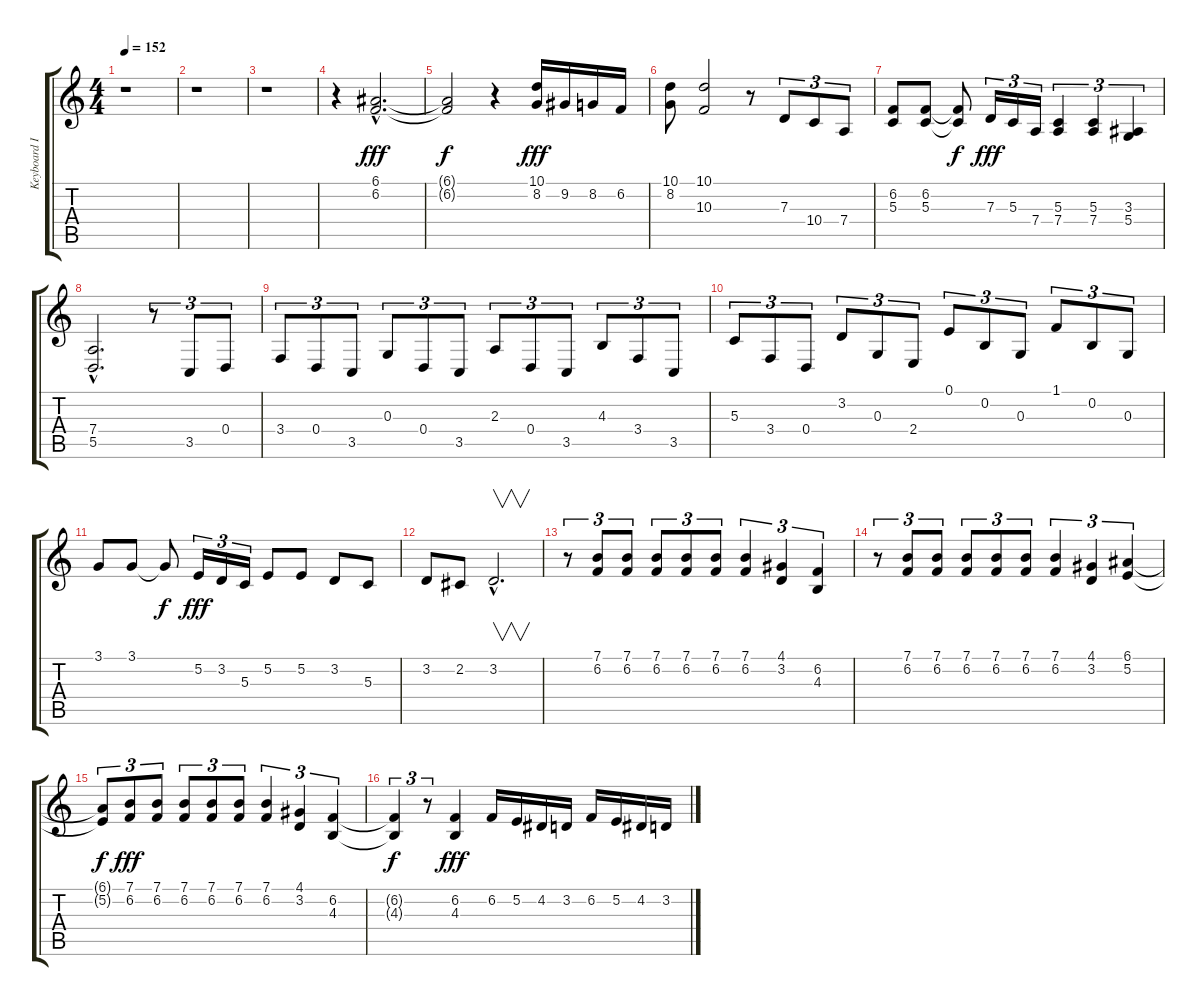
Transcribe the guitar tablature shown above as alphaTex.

\track ("Keyboard I" "Keyboard I") {instrument pad3polysynth}
\staff {score tabs}
\tuning (E4 B3 G3 D3 A2 E2) {hide}
\ts (4 4)
\tempo 152
\clef g2
\ks c
r.1{dy ff} |
r.1 |
r.1 |
r.4 (6.1{hac} 6.2{hac}).2{d dy fff volume 16 balance 8 instrument churchorgan} |
(6.1{t} 6.2{t}).2{dy f} r.4 (10.1 8.2).16{dy fff instrument churchorgan} 9.2.16 8.2.16 6.2.16 |
(10.1 8.2).8{instrument churchorgan} (10.1 10.3).2 r.8 7.3.8{tu (3 2)} 10.4.8{tu (3 2)} 7.4.8{tu (3 2)} |
(6.2 5.3).8{instrument churchorgan} (6.2 5.3).8 (6.2{t} 5.3{t}).8{dy f} 7.3.16{tu (3 2) dy fff} 5.3.16{tu (3 2)} 7.4.16{tu (3 2)} (5.3 7.4).4{tu (3 2)} (5.3 7.4).4{tu (3 2)} (3.3 5.4).4{tu (3 2)} |
(7.4{hac} 5.5{hac}).2{d instrument churchorgan} r.8{tu (3 2)} 3.5.8{tu (3 2)} 0.4.8{tu (3 2)} |
3.4.8{tu (3 2) instrument churchorgan} 0.4.8{tu (3 2)} 3.5.8{tu (3 2)} 0.3.8{tu (3 2)} 0.4.8{tu (3 2)} 3.5.8{tu (3 2)} 2.3.8{tu (3 2)} 0.4.8{tu (3 2)} 3.5.8{tu (3 2)} 4.3.8{tu (3 2)} 3.4.8{tu (3 2)} 3.5.8{tu (3 2)} |
5.3.8{tu (3 2) instrument churchorgan} 3.4.8{tu (3 2)} 0.4.8{tu (3 2)} 3.2.8{tu (3 2)} 0.3.8{tu (3 2)} 2.4.8{tu (3 2)} 0.1.8{tu (3 2)} 0.2.8{tu (3 2)} 0.3.8{tu (3 2)} 1.1.8{tu (3 2)} 0.2.8{tu (3 2)} 0.3.8{tu (3 2)} |
3.1.8{instrument churchorgan} 3.1.8 3.1{t}.8{dy f} 5.2.16{tu (3 2) dy fff} 3.2.16{tu (3 2)} 5.3.16{tu (3 2)} 5.2.8 5.2.8 3.2.8 5.3.8 |
3.2.8{instrument churchorgan} 2.2.8 3.2{hac}.2{v d} |
r.8{tu (3 2) instrument churchorgan} (7.1 6.2).8{tu (3 2)} (7.1 6.2).8{tu (3 2)} (7.1 6.2).8{tu (3 2)} (7.1 6.2).8{tu (3 2)} (7.1 6.2).8{tu (3 2)} (7.1 6.2).4{tu (3 2)} (4.1 3.2).4{tu (3 2)} (6.2 4.3).4{tu (3 2)} |
r.8{tu (3 2) instrument churchorgan} (7.1 6.2).8{tu (3 2)} (7.1 6.2).8{tu (3 2)} (7.1 6.2).8{tu (3 2)} (7.1 6.2).8{tu (3 2)} (7.1 6.2).8{tu (3 2)} (7.1 6.2).4{tu (3 2)} (4.1 3.2).4{tu (3 2)} (6.1 5.2).4{tu (3 2)} |
(6.1{t} 5.2{t}).8{tu (3 2) dy f instrument churchorgan} (7.1 6.2).8{tu (3 2) dy fff} (7.1 6.2).8{tu (3 2)} (7.1 6.2).8{tu (3 2)} (7.1 6.2).8{tu (3 2)} (7.1 6.2).8{tu (3 2)} (7.1 6.2).4{tu (3 2)} (4.1 3.2).4{tu (3 2)} (6.2 4.3).4{tu (3 2)} |
(6.2{t} 4.3{t}).4{tu (3 2) dy f instrument churchorgan} r.8{tu (3 2)} (6.2 4.3).4{dy fff} 6.2.16 5.2.16 4.2.16 3.2.16 6.2.16 5.2.16 4.2.16 3.2.16
